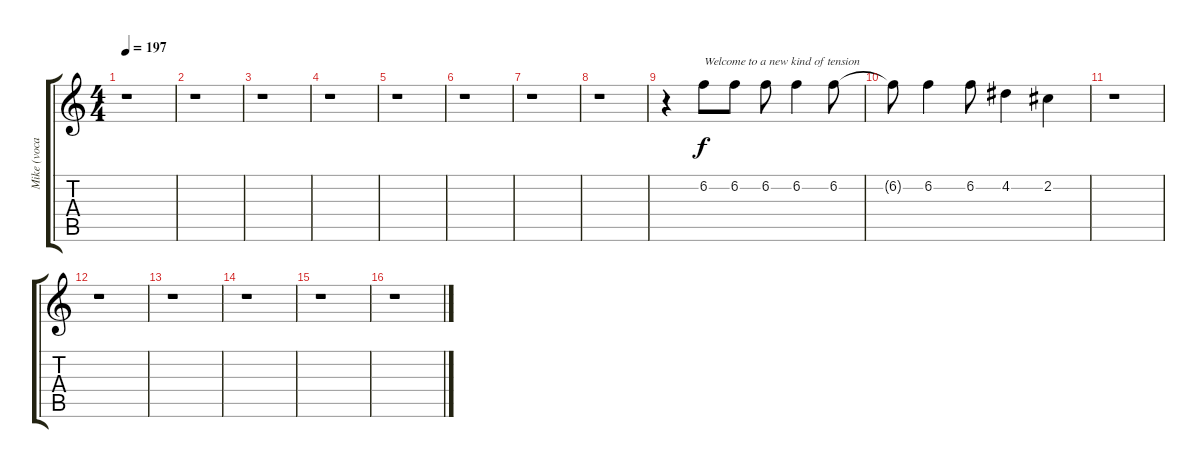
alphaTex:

\track ("Mike (vocals)" "Mike (voca") {instrument electricguitarjazz}
\staff {score tabs}
\tuning (E4 B3 G3 D3 A2 E2) {hide}
\ts (4 4)
\tempo 197
\clef g2
\ks c
r.1{dy f} |
r.1 |
r.1 |
r.1 |
r.1 |
r.1 |
r.1 |
r.1 |
r.4 6.2.8{txt "Welcome to a new kind of tension"} 6.2.8 6.2.8 6.2.4 6.2.8 |
6.2{t}.8 6.2.4 6.2.8 4.2.4 2.2.4 |
r.1 |
r.1 |
r.1 |
r.1 |
r.1 |
r.1
